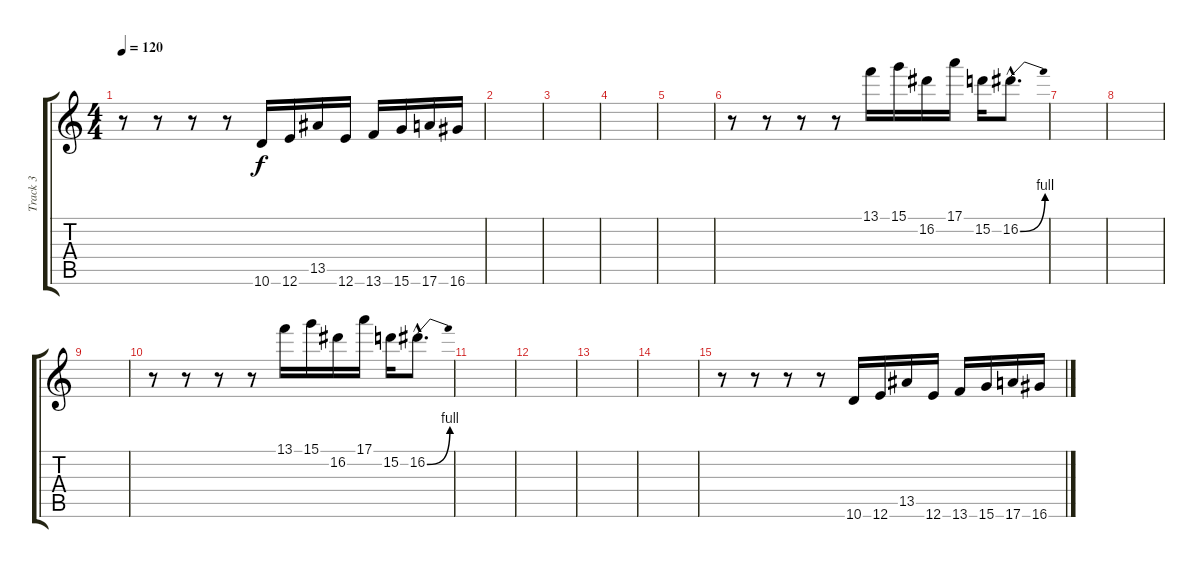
\track ("Track 3" "Track 3") {instrument distortionguitar}
\staff {score tabs}
\tuning (E4 B3 G3 D3 A2 E2) {hide}
\ts (4 4)
\tempo 120
\clef g2
\ks c
r.8{dy f} r.8 r.8 r.8 10.6.16 12.6.16 13.5.16 12.6.16 13.6.16 15.6.16 17.6.16 16.6.16 |
|
|
|
|
r.8 r.8 r.8 r.8 13.1.16 15.1.16 16.2.16 17.1.16 15.2.16 16.2{be (bend 0 0 60 4) hac}.8{d} |
|
|
|
r.8 r.8 r.8 r.8 13.1.16 15.1.16 16.2.16 17.1.16 15.2.16 16.2{be (bend 0 0 60 4) hac}.8{d} |
|
|
|
|
r.8 r.8 r.8 r.8 10.6.16 12.6.16 13.5.16 12.6.16 13.6.16 15.6.16 17.6.16 16.6.16
